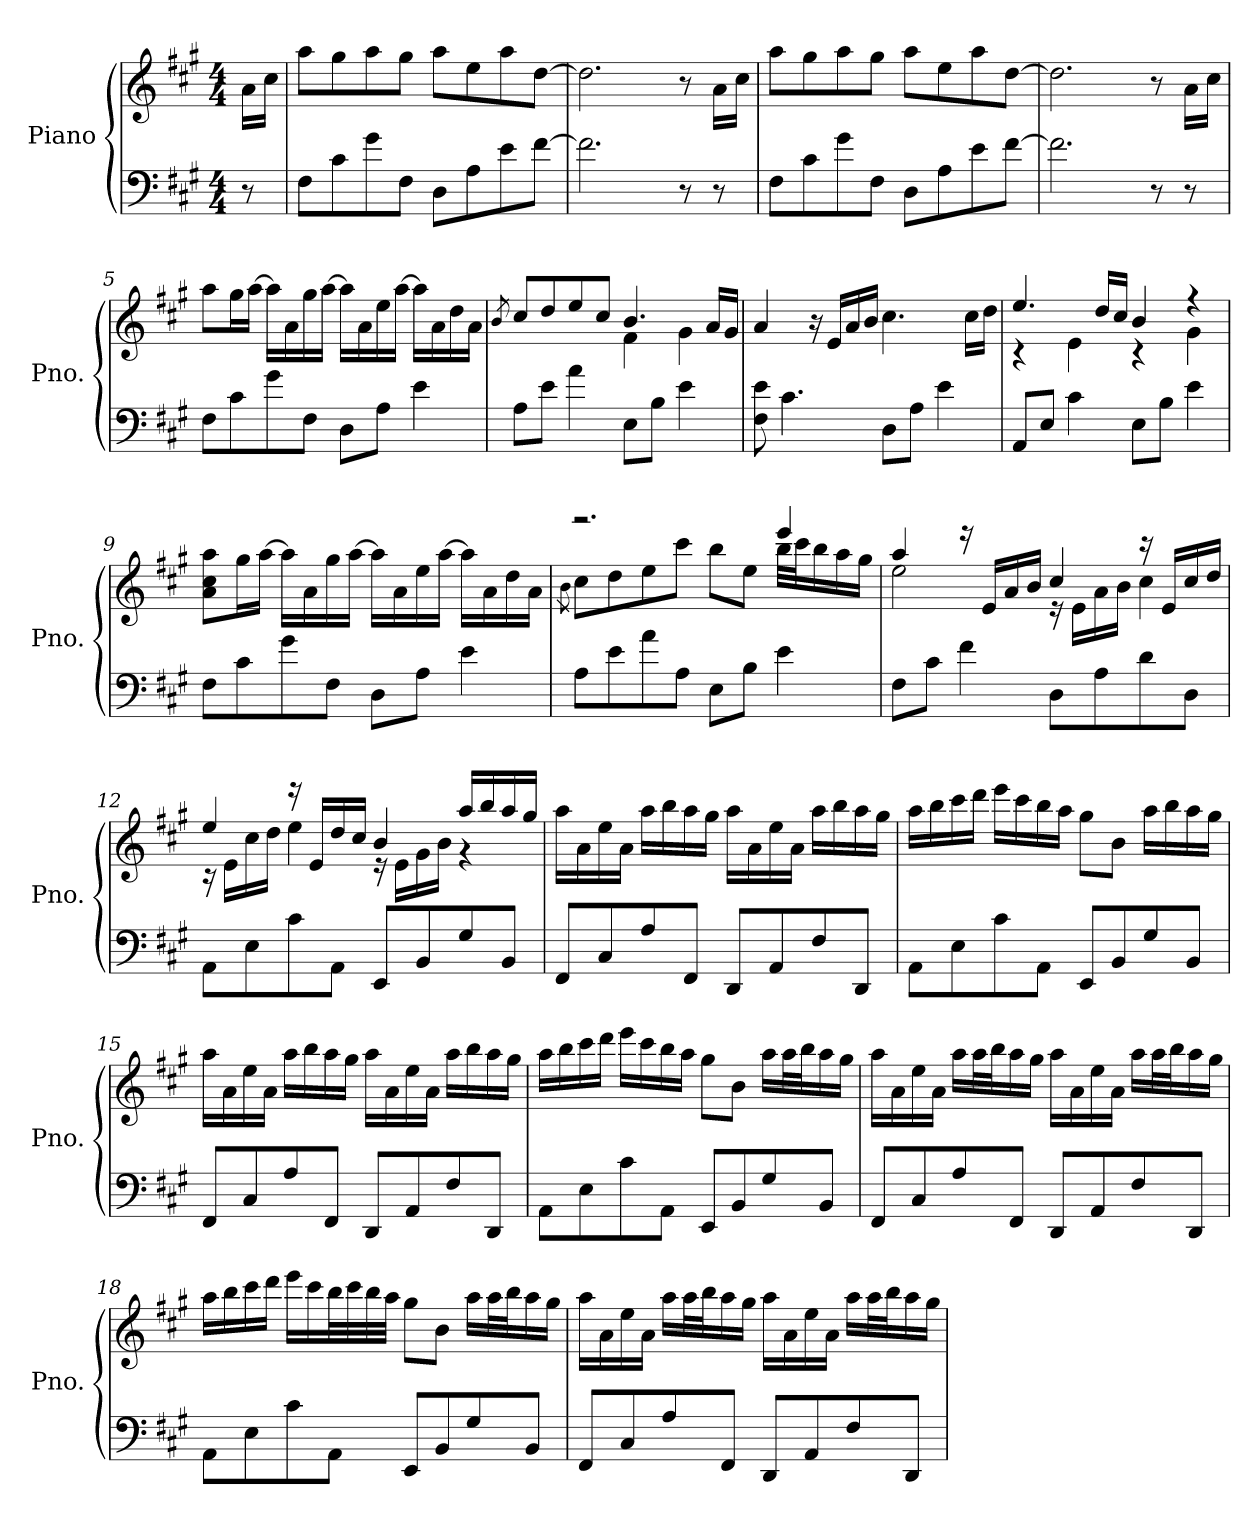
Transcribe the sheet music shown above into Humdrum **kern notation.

**kern	**kern
*part1	*part1
*staff2	*staff1
*I"Piano	*
*I'Pno.	*
*clefF4	*clefG2
*k[f#c#g#]	*k[f#c#g#]
*M4/4	*M4/4
*MM70	*MM70
=	=
8r	16a\LL
.	16cc#\JJ
=1	=1
8F#\L	8aa\L
8c#\	8gg#\
8g#\	8aa\
8F#\J	8gg#\J
8D\L	8aa\L
8A\	8ee\
8e\	8aa\
[8f#\J	[8dd\J
=2	=2
2.f#\]	2.dd\]
8r	8r
8r	16a\LL
.	16cc#\JJ
=3	=3
8F#\L	8aa\L
8c#\	8gg#\
8g#\	8aa\
8F#\J	8gg#\J
8D\L	8aa\L
8A\	8ee\
8e\	8aa\
[8f#\J	[8dd\J
=4	=4
2.f#\]	2.dd\]
8r	8r
8r	16a\LL
.	16cc#\JJ
!!LO:LB:g=z
=5	=5
8F#\L	8aa\L
8c#\	16gg#\L
.	[16aa\JJ
8g#\	16aa\LL]
.	16a\
8F#\J	16gg#\
.	[16aa\JJ
8D\L	16aa\LL]
.	16a\
8A\J	16ee\
.	[16aa\JJ
4e\	16aa\LL]
.	16a\
.	16dd\
.	16a\JJ
=6	=6
.	8qb/
*	*^
8A\L	8cc#/L	2ryy
8e\J	8dd/	.
4a\	8ee/	.
.	8cc#/J	.
8E\L	4.b/	4f#\
8B\J	.	.
4e\	.	4g#\
.	16a/LL	.
.	16g#/JJ	.
*	*v	*v
=7	=7
8F#\ 8e\	4a/
4.c#\	.
.	16r
.	16e/LL
.	16a/
.	16b/JJ
8D\L	4.cc#\
8A\J	.
4e\	.
.	16cc#\LL
.	16dd\JJ
!!LO:LB:g=z
=8	=8
*	*^
8AA/L	4.ee/	4r
8E/J	.	.
4c#\	.	4e\
.	16dd/LL	.
.	16cc#/JJ	.
8E\L	4b/	4r
8B\J	.	.
4e\	4r	4g#\
*	*v	*v
!!LO:LB:g=z
=9	=9
8F#\L	8a\ 8cc#\ 8aa\L
8c#\	16gg#\L
.	[16aa\JJ
8g#\	16aa\LL]
.	16a\
8F#\J	16gg#\
.	[16aa\JJ
8D\L	16aa\LL]
.	16a\
8A\J	16ee\
.	[16aa\JJ
4e\	16aa\LL]
.	16a\
.	16dd\
.	16a\JJ
=10	=10
*	*^
.	.	8qb\
8A\L	2.r	8cc#\L
8e\	.	8dd\
8a\	.	8ee\
8A\J	.	8ccc#\J
8E\L	.	8bb\L
8B\J	.	8ee\J
4e\	4eee/	32bb\LLL
.	.	32ccc#\J
.	.	16bb\
.	.	16aa\
.	.	16gg#\JJ
=11	=11	=11
8F#\L	4aa/	2ee\
8c#\J	.	.
4f#\	16r	.
.	16e/LL	.
.	16a/	.
.	16b/JJ	.
8D\L	4cc#/	16r
.	.	16e\LL
8A\	.	16a\
.	.	16b\JJ
8d\	16r	4cc#\
.	16e/LL	.
8D\J	16cc#/	.
.	16dd/JJ	.
!!LO:LB:g=z	!!
=12	=12	=12
8AA\L	4ee/	16r
.	.	16e\LL
8E\	.	16cc#\
.	.	16dd\JJ
8c#\	16r	4ee\
.	16e/LL	.
8AA\J	16dd/	.
.	16cc#/JJ	.
8EE/L	4b/	16r
.	.	16e\LL
8BB/	.	16g#\
.	.	16b\JJ
8G#/	16aa/LL	4r
.	16bb/	.
8BB/J	16aa/	.
.	16gg#/JJ	.
*	*v	*v
=13	=13
8FF#/L	16aa\LL
.	16a\
8C#/	16ee\
.	16a\JJ
8A/	16aa\LL
.	16bb\
8FF#/J	16aa\
.	16gg#\JJ
8DD/L	16aa\LL
.	16a\
8AA/	16ee\
.	16a\JJ
8F#/	16aa\LL
.	16bb\
8DD/J	16aa\
.	16gg#\JJ
!!LO:PB:g=z
=14	=14
8AA\L	16aa\LL
.	16bb\
8E\	16ccc#\
.	16ddd\JJ
8c#\	16eee\LL
.	16ccc#\
8AA\J	16bb\
.	16aa\JJ
8EE/L	8gg#\L
8BB/	8b\J
8G#/	16aa\LL
.	16bb\
8BB/J	16aa\
.	16gg#\JJ
=15	=15
8FF#/L	16aa\LL
.	16a\
8C#/	16ee\
.	16a\JJ
8A/	16aa\LL
.	16bb\
8FF#/J	16aa\
.	16gg#\JJ
8DD/L	16aa\LL
.	16a\
8AA/	16ee\
.	16a\JJ
8F#/	16aa\LL
.	16bb\
8DD/J	16aa\
.	16gg#\JJ
!!LO:PB:g=z
=16	=16
8AA\L	16aa\LL
.	16bb\
8E\	16ccc#\
.	16ddd\JJ
8c#\	16eee\LL
.	16ccc#\
8AA\J	16bb\
.	16aa\JJ
8EE/L	8gg#\L
8BB/	8b\J
8G#/	16aa\LL
.	32aa\L
.	32bb\J
8BB/J	16aa\
.	16gg#\JJ
=17	=17
8FF#/L	16aa\LL
.	16a\
8C#/	16ee\
.	16a\JJ
8A/	16aa\LL
.	32aa\L
.	32bb\J
8FF#/J	16aa\
.	16gg#\JJ
8DD/L	16aa\LL
.	16a\
8AA/	16ee\
.	16a\JJ
8F#/	16aa\LL
.	32aa\L
.	32bb\J
8DD/J	16aa\
.	16gg#\JJ
!!LO:LB:g=z
=18	=18
8AA\L	16aa\LL
.	16bb\
8E\	16ccc#\
.	16ddd\JJ
8c#\	16eee\LL
.	16ccc#\
8AA\J	32bb\L
.	32ccc#\
.	32bb\
.	32aa\JJJ
8EE/L	8gg#\L
8BB/	8b\J
8G#/	16aa\LL
.	32aa\L
.	32bb\J
8BB/J	16aa\
.	16gg#\JJ
=19	=19
8FF#/L	16aa\LL
.	16a\
8C#/	16ee\
.	16a\JJ
8A/	16aa\LL
.	32aa\L
.	32bb\J
8FF#/J	16aa\
.	16gg#\JJ
8DD/L	16aa\LL
.	16a\
8AA/	16ee\
.	16a\JJ
8F#/	16aa\LL
.	32aa\L
.	32bb\J
8DD/J	16aa\
.	16gg#\JJ
=	=
*-	*-
